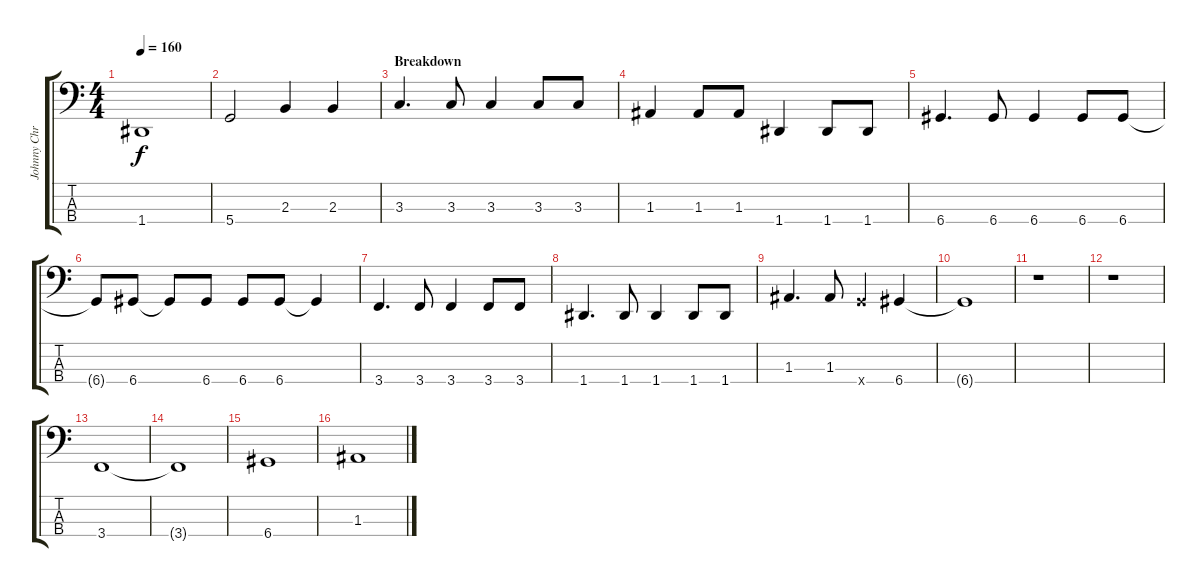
\track ("Johnny Christ" "Johnny Chr") {instrument electricbasspick}
\staff {score tabs}
\tuning (G2 D2 A1 D1) {hide}
\ts (4 4)
\tempo 160
\clef f4
\ks c
1.4.1{dy f} |
5.4.2 2.3.4 2.3.4 |
\section ("" "Breakdown")
3.3.4{d} 3.3.8 3.3.4 3.3.8 3.3.8 |
1.3.4 1.3.8 1.3.8 1.4.4 1.4.8 1.4.8 |
6.4.4{d} 6.4.8 6.4.4 6.4.8 6.4.8 |
6.4{t}.8 6.4.8 6.4{t}.8 6.4.8 6.4.8 6.4.8 6.4{t}.4 |
3.4.4{d} 3.4.8 3.4.4 3.4.8 3.4.8 |
1.4.4{d} 1.4.8 1.4.4 1.4.8 1.4.8 |
1.3.4{d} 1.3.8 5.4{x}.4 6.4.4 |
6.4{t}.1 |
r.1 |
r.1 |
3.4.1 |
3.4{t}.1 |
6.4.1 |
1.3.1
